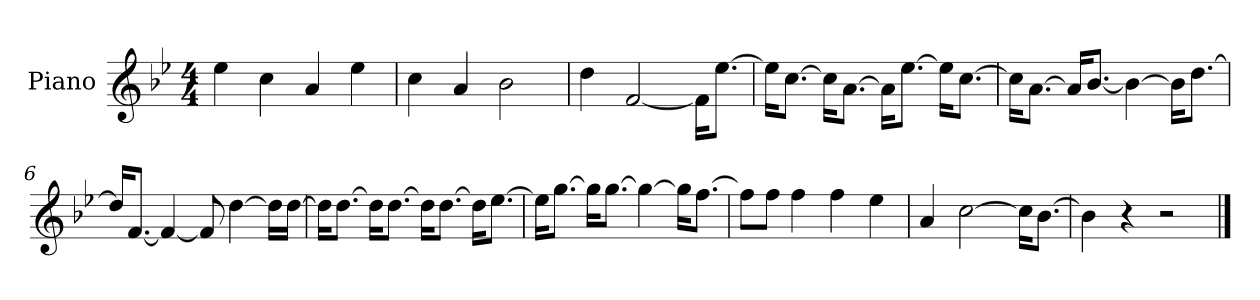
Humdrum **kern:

**kern
*part1
*staff1
*I"Piano
*I'P-no
*clefG2
*k[b-e-]
*M4/4
*MM90
=1
4ee-\
4cc\
4a/
4ee-\
=2
4cc\
4a/
2b-\
=3
4dd\
[2f/
16f\KL]
[8.ee-\J
=4
16ee-\KL]
[8.cc\J
16cc\KL]
[8.a\J
16a\KL]
[8.ee-\J
16ee-\KL]
[8.cc\J
=5
16cc\KL]
[8.a\J
16a/KL]
[8.b-/J
4b-\_
16b-\KL]
[8.dd\J
!!LO:LB:g=z
=6
16dd/KL]
[8.f/J
4f/_
8f/]
[4dd\
16dd\LL]
[16dd\JJ
=7
16dd\KL]
[8.dd\J
16dd\KL]
[8.dd\J
16dd\KL]
[8.dd\J
16dd\KL]
[8.ee-\J
=8
16ee-\KL]
[8.gg\J
16gg\KL]
[8.gg\J
4gg\_
16gg\KL]
[8.ff\J
=9
8ff\L]
8ff\J
4ff\
4ff\
4ee-\
=10
4a/
[2cc\
16cc\KL]
[8.b-\J
=11
4b-\]
4r
2r
==
*-
